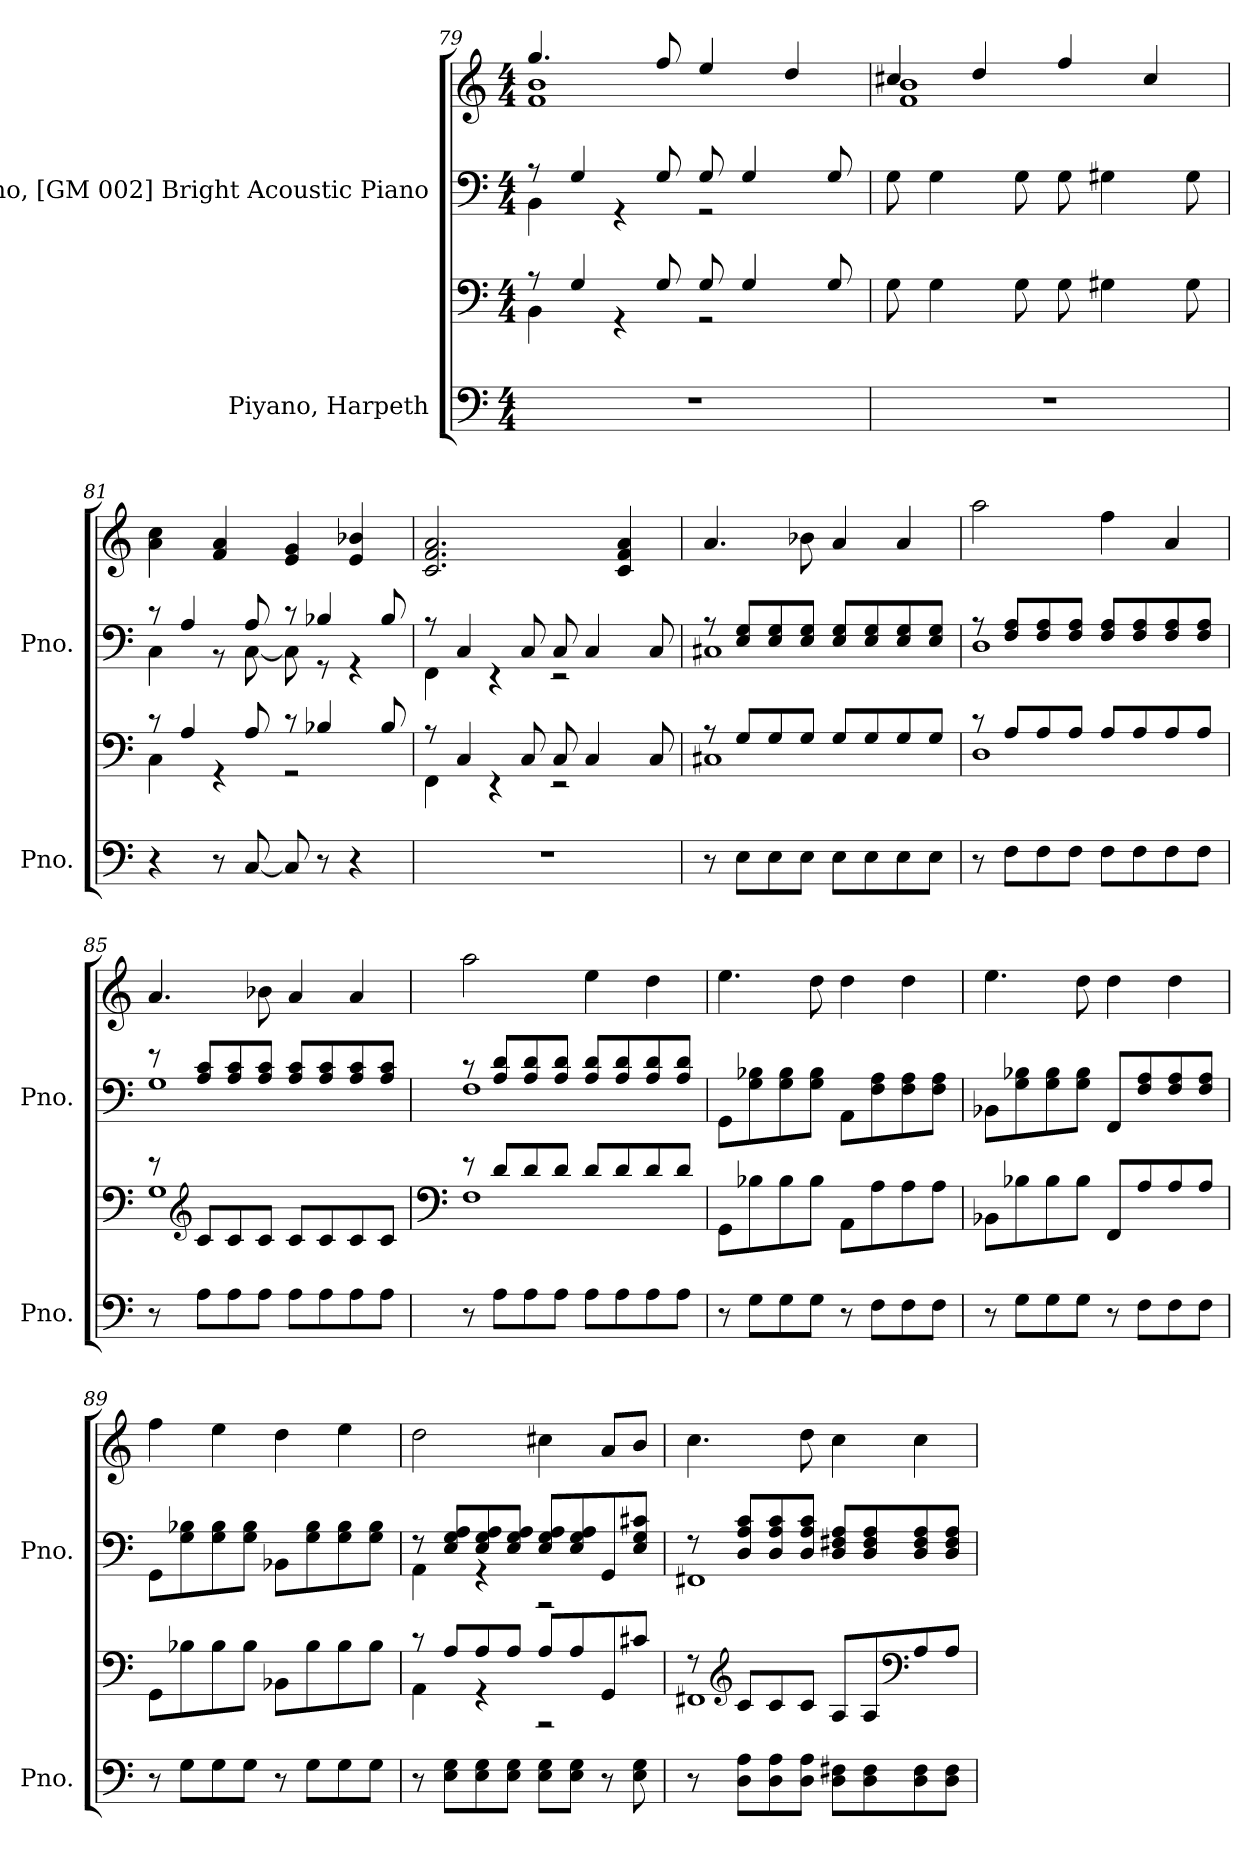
**kern	**kern	**kern	**kern
*part2	*part2	*part1	*part1
*staff4	*staff3	*staff2	*staff1
*I"Piyano, Harpeth	*	*I"Piyano, [GM 002] Bright Acoustic Piano	*
*I'Pno.	*	*I'Pno.	*
*clefF4	*clefF4	*clefF4	*clefG2
*k[]	*k[]	*k[]	*k[]
*M4/4	*M4/4	*M4/4	*M4/4
=79	=79	=79	=79
*	*^	*^	*^
1r	8r	4BB\	8r	4BB\	4.gg/	1f 1b
.	4G/	.	4G/	.	.	.
.	.	4r	.	4r	.	.
.	8G/	.	8G/	.	8ff/	.
.	8G/	2r	8G/	2r	4ee/	.
.	4G/	.	4G/	.	.	.
.	.	.	.	.	4dd/	.
.	8G/	.	8G/	.	.	.
*	*v	*v	*	*	*	*
*	*	*v	*v	*	*
!!LO:LB:g=z	!!
=80	=80	=80	=80	=80
1r	8G\	8G\	4cc#X/	1f 1b
.	4G\	4G\	.	.
.	.	.	4dd/	.
.	8G\	8G\	.	.
.	8G\	8G\	4ff/	.
.	4G#X\	4G#X\	.	.
.	.	.	4cc#/	.
.	8G#\	8G#\	.	.
*	*	*	*v	*v
=81	=81	=81	=81
*	*^	*^	*
4r	8r	4C\	8r	4C\	4a\ 4cc\
.	4A/	.	4A/	.	.
8r	.	4r	.	8r	4f/ 4a/
[8C/	8A/	.	8A/	[8C\	.
8C/]	8r	2r	8r	8C\]	4e/ 4g/
8r	4B-X/	.	4B-X/	8r	.
4r	.	.	.	4r	4e/ 4b-X/
.	8B-/	.	8B-/	.	.
=82	=82	=82	=82	=82	=82
1r	8r	4FF\	8r	4FF\	2.c/ 2.f/ 2.a/
.	4C/	.	4C/	.	.
.	.	4r	.	4r	.
.	8C/	.	8C/	.	.
.	8C/	2r	8C/	2r	.
.	4C/	.	4C/	.	.
.	.	.	.	.	4c/ 4f/ 4a/
.	8C/	.	8C/	.	.
=83	=83	=83	=83	=83	=83
8r	8r	1C#X	8r	1C#X	4.a/
8E\L	8G/L	.	8E/ 8G/L	.	.
8E\	8G/	.	8E/ 8G/	.	.
8E\J	8G/J	.	8E/ 8G/J	.	8b-X\
8E\L	8G/L	.	8E/ 8G/L	.	4a/
8E\	8G/	.	8E/ 8G/	.	.
8E\	8G/	.	8E/ 8G/	.	4a/
8E\J	8G/J	.	8E/ 8G/J	.	.
!!LO:LB:g=z
=84	=84	=84	=84	=84	=84
8r	8r	1D	8r	1D	2aa\
8F\L	8A/L	.	8F/ 8A/L	.	.
8F\	8A/	.	8F/ 8A/	.	.
8F\J	8A/J	.	8F/ 8A/J	.	.
8F\L	8A/L	.	8F/ 8A/L	.	4ff\
8F\	8A/	.	8F/ 8A/	.	.
8F\	8A/	.	8F/ 8A/	.	4a/
8F\J	8A/J	.	8F/ 8A/J	.	.
=85	=85	=85	=85	=85	=85
8r	8r	1G	8r	1G	4.a/
*	*clefG2	*	*	*	*
8A\L	8c/L	.	8A/ 8c/L	.	.
8A\	8c/	.	8A/ 8c/	.	.
8A\J	8c/J	.	8A/ 8c/J	.	8b-X\
8A\L	8c/L	.	8A/ 8c/L	.	4a/
8A\	8c/	.	8A/ 8c/	.	.
8A\	8c/	.	8A/ 8c/	.	4a/
8A\J	8c/J	.	8A/ 8c/J	.	.
=86	=86	=86	=86	=86	=86
*	*clefF4	*	*	*	*
8r	8r	1F	8r	1F	2aa\
8A\L	8d/L	.	8A/ 8d/L	.	.
8A\	8d/	.	8A/ 8d/	.	.
8A\J	8d/J	.	8A/ 8d/J	.	.
8A\L	8d/L	.	8A/ 8d/L	.	4ee\
8A\	8d/	.	8A/ 8d/	.	.
8A\	8d/	.	8A/ 8d/	.	4dd\
8A\J	8d/J	.	8A/ 8d/J	.	.
*	*v	*v	*	*	*
*	*	*v	*v	*
=87	=87	=87	=87
8r	8GG\L	8GG\L	4.ee\
8G\L	8B-X\	8G\ 8B-X\	.
8G\	8B-\	8G\ 8B-\	.
8G\J	8B-\J	8G\ 8B-\J	8dd\
8r	8AA\L	8AA\L	4dd\
8F\L	8A\	8F\ 8A\	.
8F\	8A\	8F\ 8A\	4dd\
8F\J	8A\J	8F\ 8A\J	.
!!LO:PB:g=z
=88	=88	=88	=88
8r	8BB-X\L	8BB-X\L	4.ee\
8G\L	8B-X\	8G\ 8B-X\	.
8G\	8B-\	8G\ 8B-\	.
8G\J	8B-\J	8G\ 8B-\J	8dd\
8r	8FF/L	8FF/L	4dd\
8F\L	8A/	8F/ 8A/	.
8F\	8A/	8F/ 8A/	4dd\
8F\J	8A/J	8F/ 8A/J	.
=89	=89	=89	=89
8r	8GG\L	8GG\L	4ff\
8G\L	8B-X\	8G\ 8B-X\	.
8G\	8B-\	8G\ 8B-\	4ee\
8G\J	8B-\J	8G\ 8B-\J	.
8r	8BB-X\L	8BB-X\L	4dd\
8G\L	8B-\	8G\ 8B-\	.
8G\	8B-\	8G\ 8B-\	4ee\
8G\J	8B-\J	8G\ 8B-\J	.
=90	=90	=90	=90
*	*^	*^	*
8r	8r	4AA\	8r	4AA\	2dd\
8E\ 8G\L	8A/L	.	8E/ 8G/ 8A/L	.	.
8E\ 8G\	8A/	4r	8E/ 8G/ 8A/	4r	.
8E\ 8G\J	8A/J	.	8E/ 8G/ 8A/J	.	.
8E\ 8G\L	8A/L	2r	8E/ 8G/ 8A/L	2r	4cc#X\
8E\ 8G\J	8A/	.	8E/ 8G/ 8A/	.	.
8r	8GG/	.	8GG/	.	8a/L
8E\ 8G\	8c#X/J	.	8E/ 8G/ 8c#X/J	.	8b/J
!!LO:LB:g=z
=91	=91	=91	=91	=91	=91
8r	8r	1FF#X	8r	1FF#X	4.cc\
*	*clefG2	*	*	*	*
8D\ 8A\L	8c/L	.	8D/ 8A/ 8c/L	.	.
8D\ 8A\	8c/	.	8D/ 8A/ 8c/	.	.
8D\ 8A\J	8c/J	.	8D/ 8A/ 8c/J	.	8dd\
8D\ 8F#X\L	8A/L	.	8D/ 8F#X/ 8A/L	.	4cc\
8D\ 8F#\	8A/	.	8D/ 8F#/ 8A/	.	.
*	*clefF4	*	*	*	*
8D\ 8F#\	8A/	.	8D/ 8F#/ 8A/	.	4cc\
8D\ 8F#\J	8A/J	.	8D/ 8F#/ 8A/J	.	.
*	*v	*v	*	*	*
*	*	*v	*v	*
=	=	=	=
*-	*-	*-	*-
